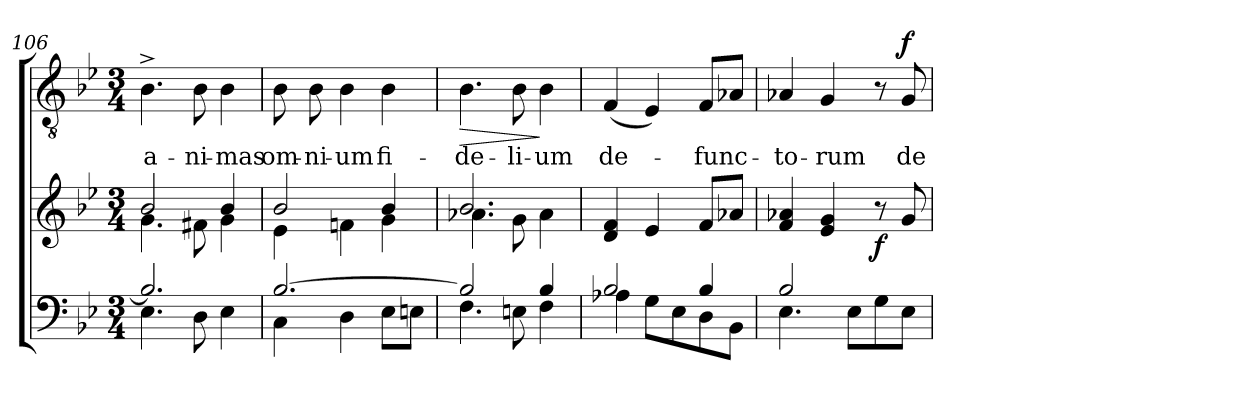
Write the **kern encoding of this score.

**kern	**kern	**dynam	**kern	**text	**dynam
*part2	*part2	*part2	*part1	*part1	*part1
*staff3	*staff2	*staff2/3	*staff1	*staff1	*staff1
*clefF4	*clefG2	*	*clefGv2	*	*
*k[b-e-]	*k[b-e-]	*	*k[b-e-]	*	*
*B-:	*B-:	*	*B-:	*	*
*M3/4	*M3/4	*	*M3/4	*	*
=106	=106	=106	=106	=106	=106
*^	*^	*	*	*	*
!	!	!	!	!	!	!LO:LY:b	!
2.B-/]	4.E-\	2b-/	4.g\	.	4.B-^>\	a-	.
!	!	!	!	!	!	!LO:LY:b	!
.	8D\	.	8f#X\	.	8B-\	-ni-	.
!	!	!	!	!	!	!LO:LY:b	!
.	4E-\	4b-/	4g\	.	4B-\	-mas	.
=107	=107	=107	=107	=107	=107	=107	=107
!	!	!	!	!	!	!LO:LY:b	!
[>2.B-/	4C\	2b-/	4e-\	.	8B-\	om-	.
!	!	!	!	!	!	!LO:LY:b	!
.	.	.	.	.	8B-\	-ni-	.
!	!	!	!	!	!	!LO:LY:b	!
.	4D\	.	4fn\	.	4B-\	-um	.
!	!	!	!	!	!	!LO:LY:b	!
.	8E-\L	4b-/	4g\	.	4B-\	fi-	.
.	8En\J	.	.	.	.	.	.
=108	=108	=108	=108	=108	=108	=108	=108
!	!	!	!	!	!	!LO:LY:b	!LO:HP:b
2B-/]	4.F\	2.b-/	4.a-X\	.	4.B-\	-de-	>
!	!	!	!	!	!	!LO:LY:b	!
.	8En\	.	8g\	.	8B-\	-li-	.
!	!	!	!	!	!	!LO:LY:b	!
4B-/	4F\	.	4a-\	.	4B-\	-um	]
!!LO:LB:g=z
=109	=109	=109	=109	=109	=109	=109	=109
!	!	!	!	!	!	!LO:LY:b	!
*	*	*v	*v	*	*	*	*
2B-/	4A-X\	4d/ 4f/	.	(<4F/	de-	.
.	8G\L	4e-/	.	4E-/)	.	.
.	8E-\	.	.	.	.	.
!	!	!	!	!	!LO:LY:b	!
4B-/	8D\	8f/L	.	8F/L	-func-	.
.	8BB-\J	8a-X/J	.	8A-X/J	.	.
=110	=110	=110	=110	=110	=110	=110
!	!	!	!	!	!LO:LY:b	!
2B-/	4.E-\	4f/ 4a-X/	.	4A-X/	-to-	.
!	!	!	!	!	!LO:LY:b	!
.	.	4e-/ 4g/	.	4G/	-rum	.
.	8E-\L	.	.	.	.	.
!	!	!	!LO:DY:b	!	!	!
4ryy	8G\	8r	f	8r	.	.
!	!	!	!	!	!LO:LY:b	!LO:DY:a
.	8E-\J	8g/	.	8G/	de	f
*v	*v	*	*	*	*	*
=	=	=	=	=	=
*-	*-	*-	*-	*-	*-
